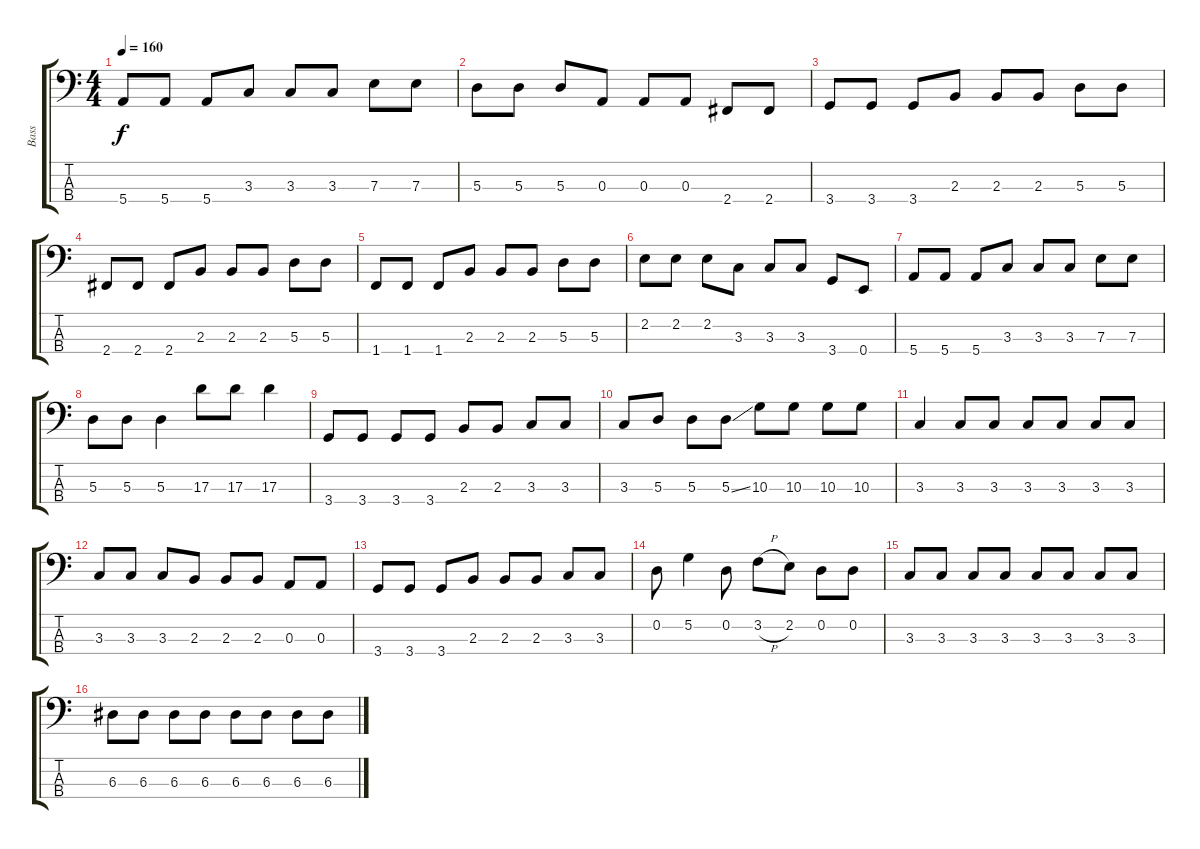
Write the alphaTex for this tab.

\track ("Bass" "Bass") {instrument electricbassfinger}
\staff {score tabs}
\tuning (G2 D2 A1 E1) {hide}
\ts (4 4)
\tempo 160
\clef f4
\ks c
5.4.8{dy f} 5.4.8 5.4.8 3.3.8 3.3.8 3.3.8 7.3.8 7.3.8 |
5.3.8 5.3.8 5.3.8 0.3.8 0.3.8 0.3.8 2.4.8 2.4.8 |
3.4.8 3.4.8 3.4.8 2.3.8 2.3.8 2.3.8 5.3.8 5.3.8 |
2.4.8 2.4.8 2.4.8 2.3.8 2.3.8 2.3.8 5.3.8 5.3.8 |
1.4.8 1.4.8 1.4.8 2.3.8 2.3.8 2.3.8 5.3.8 5.3.8 |
2.2.8 2.2.8 2.2.8 3.3.8 3.3.8 3.3.8 3.4.8 0.4.8 |
5.4.8 5.4.8 5.4.8 3.3.8 3.3.8 3.3.8 7.3.8 7.3.8 |
5.3.8 5.3.8 5.3.4 17.3.8 17.3.8 17.3.4 |
3.4.8 3.4.8 3.4.8 3.4.8 2.3.8 2.3.8 3.3.8 3.3.8 |
3.3.8 5.3.8 5.3.8 5.3{ss}.8 10.3.8 10.3.8 10.3.8 10.3.8 |
3.3.4 3.3.8 3.3.8 3.3.8 3.3.8 3.3.8 3.3.8 |
3.3.8 3.3.8 3.3.8 2.3.8 2.3.8 2.3.8 0.3.8 0.3.8 |
3.4.8 3.4.8 3.4.8 2.3.8 2.3.8 2.3.8 3.3.8 3.3.8 |
0.2.8 5.2.4 0.2.8 3.2{h}.8 2.2.8 0.2.8 0.2.8 |
3.3.8 3.3.8 3.3.8 3.3.8 3.3.8 3.3.8 3.3.8 3.3.8 |
6.3.8 6.3.8 6.3.8 6.3.8 6.3.8 6.3.8 6.3.8 6.3.8
